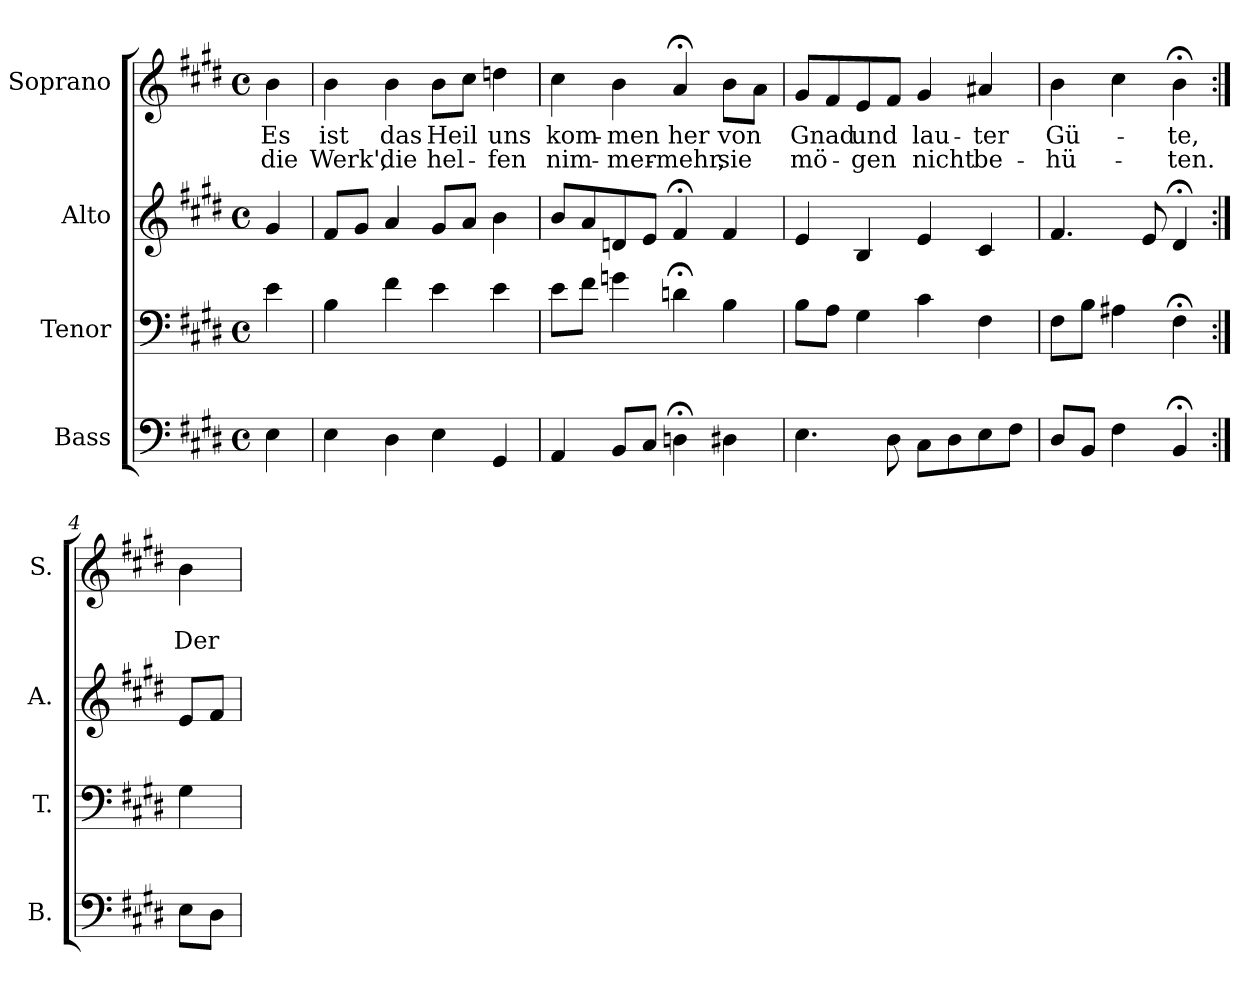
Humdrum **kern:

**kern	**kern	**kern	**kern	**text	**text
*part4	*part3	*part2	*part1	*part1	*part1
*staff4	*staff3	*staff2	*staff1	*staff1	*staff1
*I"Bass	*I"Tenor	*I"Alto	*I"Soprano	*	*
*I'B.	*I'T.	*I'A.	*I'S.	*	*
*clefF4	*clefF4	*clefG2	*clefG2	*	*
*k[f#c#g#d#]	*k[f#c#g#d#]	*k[f#c#g#d#]	*k[f#c#g#d#]	*	*
*E:	*E:	*E:	*E:	*	*
*M4/4	*M4/4	*M4/4	*M4/4	*	*
*met(c)	*met(c)	*met(c)	*met(c)	*	*
=	=	=	=	=	=
4E\	4e\	4g#/	4b\	Es	die
=1	=1	=1	=1	=1	=1
4E\	4B\	8f#/L	4b\	ist	Werk',
.	.	8g#/J	.	.	.
4D#\	4f#\	4a/	4b\	das	die
4E\	4e\	8g#/L	8b\L	Heil	hel-
.	.	8a/J	8cc#\J	.	.
4GG#/	4e\	4b\	4ddn\	uns	-fen
=2	=2	=2	=2	=2	=2
4AA/	8e\L	8b/L	4cc#\	kom-	nim-
.	8f#\J	8a/	.	.	.
8BB/L	4gn\	8dn/	4b\	-men	-mer-
8C#/J	.	8e/J	.	.	.
4Dn;<\	4dn;<\	4f#;</	4a;</	her	-mehr,
4D#X\	4B\	4f#/	8b\L	von	sie
.	.	.	8a\J	.	.
=3	=3	=3	=3	=3	=3
4.E\	8B\L	4e/	8g#/L	Gnad	mö-
.	8A\J	.	8f#/	.	.
.	4G#\	4B/	8e/	und	-gen
8D#\	.	.	8f#/J	.	.
8C#\L	4c#\	4e/	4g#/	lau-	nicht
8D#\	.	.	.	.	.
8E\	4F#\	4c#/	4a#X/	-ter	be-
8F#\J	.	.	.	.	.
=4	=4	=4	=4	=4	=4
8D#/L	8F#\L	4.f#/	4b\	Gü-	-hü-
8BB/J	8B\J	.	.	.	.
4F#\	4A#X\	.	4cc#\	.	.
.	.	8e/	.	.	.
4BB;</	4F#;<\	4d#;</	4b;<\	-te,	-ten.
!!LO:LB:g=z
=4a:|!	=4a:|!	=4a:|!	=4a:|!	=4a:|!	=4a:|!
8E\L	4G#\	8e/L	4b\	.	Der
8D#\J	.	8f#/J	.	.	.
=	=	=	=	=	=
*-	*-	*-	*-	*-	*-
